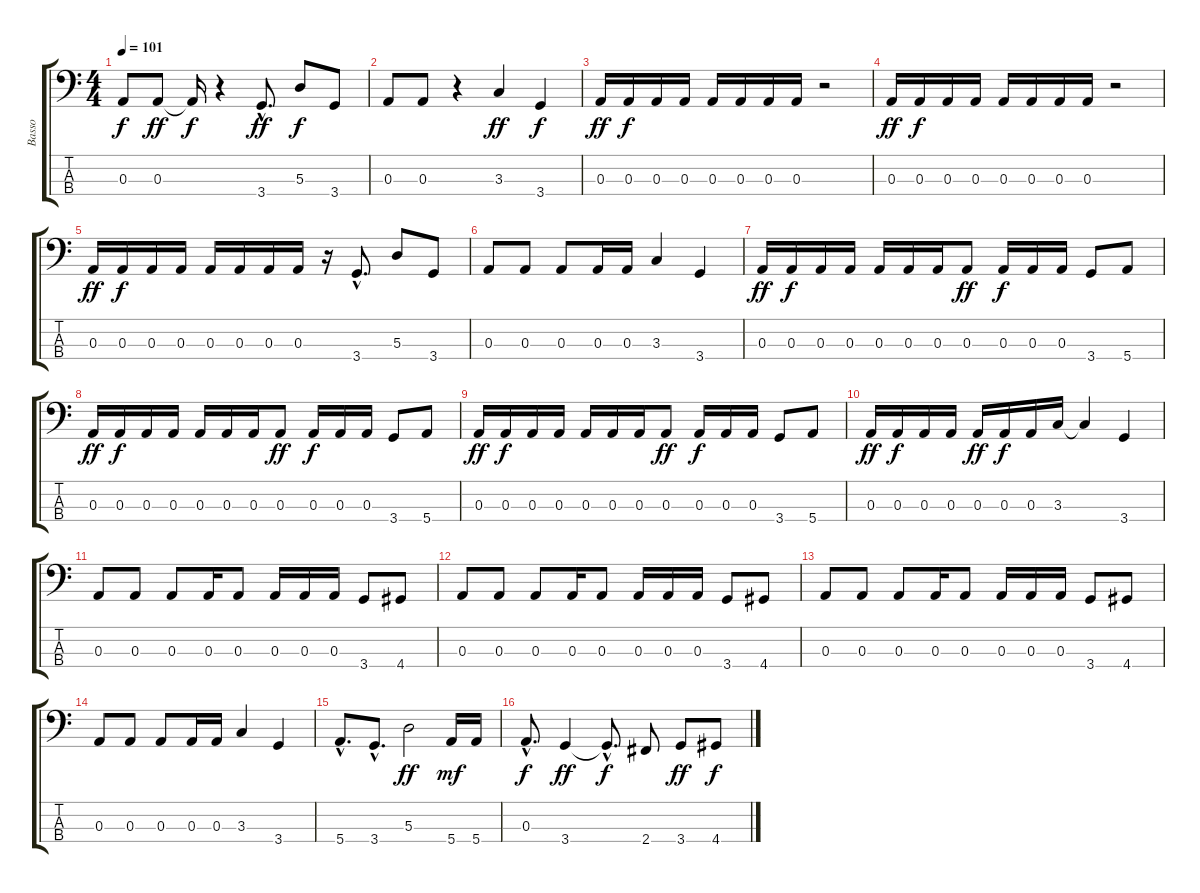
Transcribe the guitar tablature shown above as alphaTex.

\track ("Basso" "Basso") {instrument electricbasspick}
\staff {score tabs}
\tuning (G2 D2 A1 E1) {hide}
\ts (4 4)
\tempo 101
\clef f4
\ks c
0.3.8{dy f} 0.3.8{dy ff} 0.3{t}.16{dy f} r.4 3.4{hac}.8{d dy ff} 5.3.8{dy f} 3.4.8 |
0.3.8 0.3.8 r.4 3.3.4{dy ff} 3.4.4{dy f} |
0.3.16{dy ff} 0.3.16{dy f} 0.3.16 0.3.16 0.3.16 0.3.16 0.3.16 0.3.16 r.2 |
0.3.16{dy ff} 0.3.16{dy f} 0.3.16 0.3.16 0.3.16 0.3.16 0.3.16 0.3.16 r.2 |
0.3.16{dy ff} 0.3.16{dy f} 0.3.16 0.3.16 0.3.16 0.3.16 0.3.16 0.3.16 r.16 3.4{hac}.8{d} 5.3.8 3.4.8 |
0.3.8 0.3.8 0.3.8 0.3.16 0.3.16 3.3.4 3.4.4 |
0.3.16{dy ff} 0.3.16{dy f} 0.3.16 0.3.16 0.3.16 0.3.16 0.3.16 0.3.8{dy ff} 0.3.16{dy f} 0.3.16 0.3.16 3.4.8 5.4.8 |
0.3.16{dy ff} 0.3.16{dy f} 0.3.16 0.3.16 0.3.16 0.3.16 0.3.16 0.3.8{dy ff} 0.3.16{dy f} 0.3.16 0.3.16 3.4.8 5.4.8 |
0.3.16{dy ff} 0.3.16{dy f} 0.3.16 0.3.16 0.3.16 0.3.16 0.3.16 0.3.8{dy ff} 0.3.16{dy f} 0.3.16 0.3.16 3.4.8 5.4.8 |
0.3.16{dy ff} 0.3.16{dy f} 0.3.16 0.3.16 0.3.16{dy ff} 0.3.16{dy f} 0.3.16 3.3.16 3.3{t}.4 3.4.4 |
0.3.8 0.3.8 0.3.8 0.3.16 0.3.8 0.3.16 0.3.16 0.3.16 3.4.8 4.4.8 |
0.3.8 0.3.8 0.3.8 0.3.16 0.3.8 0.3.16 0.3.16 0.3.16 3.4.8 4.4.8 |
0.3.8 0.3.8 0.3.8 0.3.16 0.3.8 0.3.16 0.3.16 0.3.16 3.4.8 4.4.8 |
0.3.8 0.3.8 0.3.8 0.3.16 0.3.16 3.3.4 3.4.4 |
5.4{hac}.8{d} 3.4{hac}.8{d} 5.3.2{dy ff} 5.4.16{dy mf} 5.4.16 |
0.3{hac}.8{d dy f} 3.4.4{dy ff} 3.4{hac t}.8{d dy f} 2.4.8 3.4.8{dy ff} 4.4.8{dy f}
